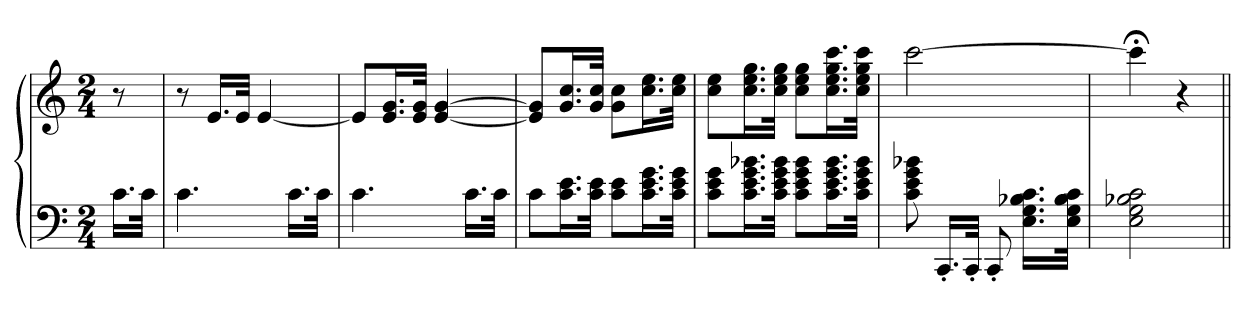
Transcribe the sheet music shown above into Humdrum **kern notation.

**kern	**kern
*part1	*part1
*staff2	*staff1
*clefF4	*clefG2
*M2/4	*M2/4
=	=
16.cLL	8r
32cJJk	.
=	=
4.c	8r
.	16.eLL
.	32eJJk
.	[4e
16.cLL	.
32cJJk	.
=	=
4.c	8eL]
.	16.e 16.gL
.	32e 32gJJk
.	[4e [4g
16.cLL	.
32cJJk	.
=	=
8cL	8e] 8g]L
16.c 16.eL	16.g 16.ccL
32c 32eJJk	32g 32ccJJk
8c 8eL	8g 8ccL
16.c 16.e 16.gL	16.cc 16.eeL
32c 32e 32gJJk	32cc 32eeJJk
=	=
8c 8e 8gL	8cc 8eeL
16.c 16.e 16.g 16.b-XL	16.cc 16.ee 16.ggL
32c 32e 32g 32b-JJk	32cc 32ee 32ggJJk
8c 8e 8g 8b-L	8cc 8ee 8ggL
16.c 16.e 16.g 16.b-L	16.cc 16.ee 16.gg 16.cccL
32c 32e 32g 32b-JJk	32cc 32ee 32gg 32cccJJk
=	=
8c 8e 8g 8b-X	[2ccc
16.CC'LL	.
32CC'JJk	.
8CC'	.
16.E 16.G 16.B-X 16.cLL	.
32E 32G 32B- 32cJJk	.
=	=
2E 2G 2B-X 2c	4ccc;<]
.	4r
=||	=||
*-	*-
